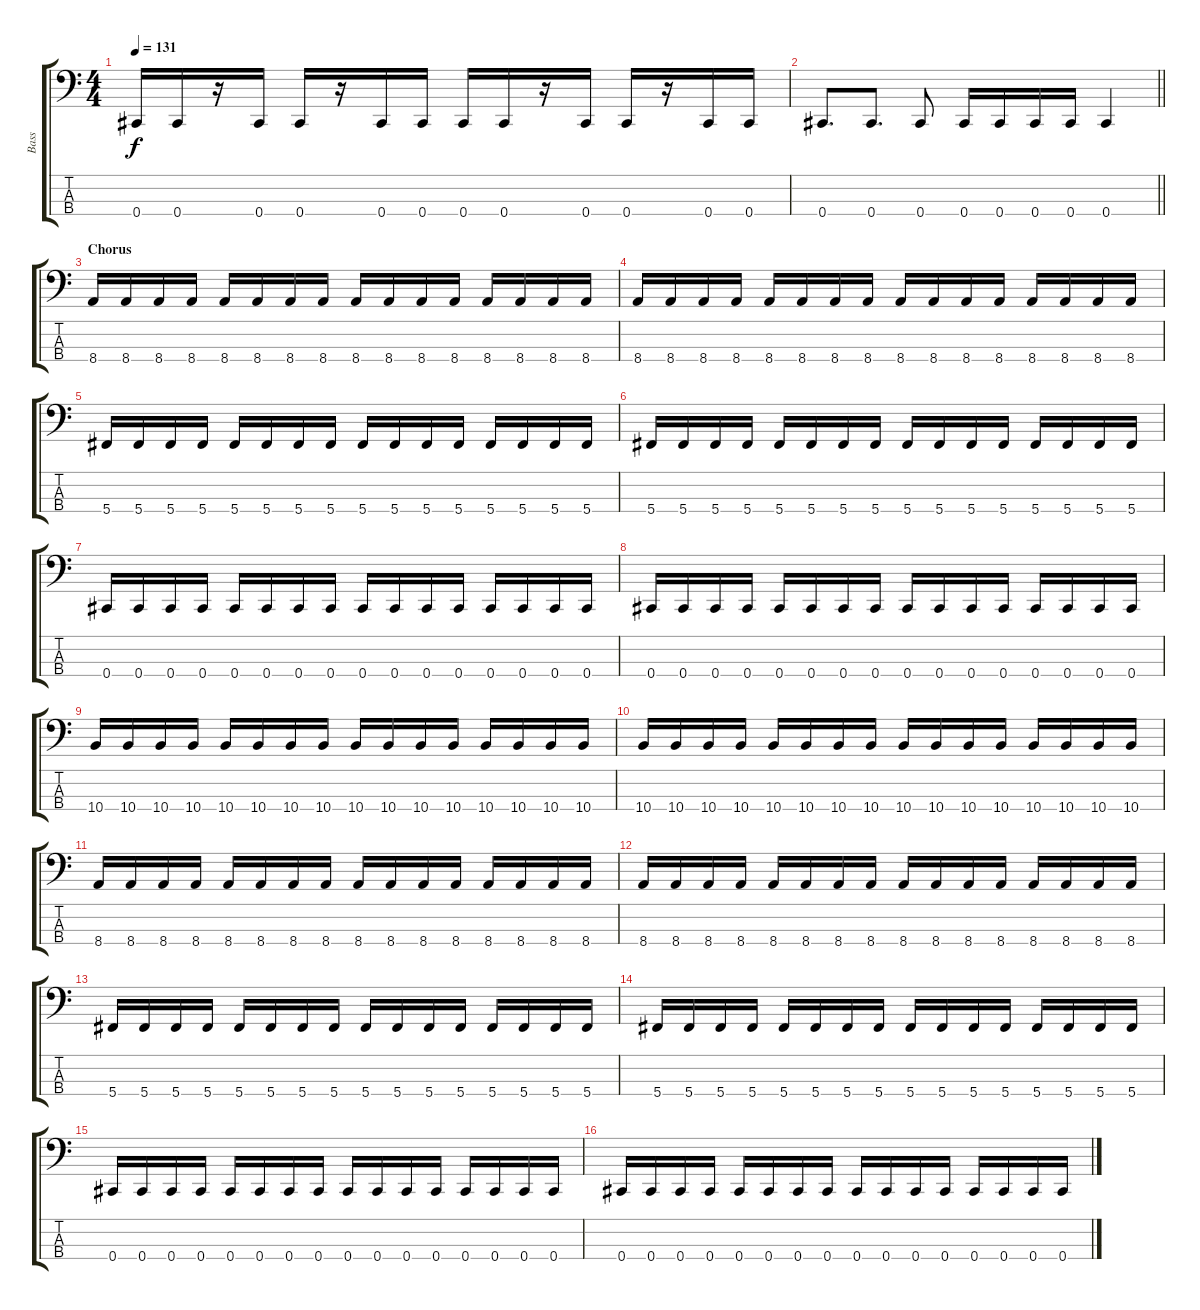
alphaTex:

\track ("Bass" "Bass") {instrument electricbasspick}
\staff {score tabs}
\tuning (Gb2 Db2 Ab1 Db1) {hide}
\ts (4 4)
\tempo 131
\clef f4
\ks c
0.4.16{dy f} 0.4.16 r.16 0.4.16 0.4.16 r.16 0.4.16 0.4.16 0.4.16 0.4.16 r.16 0.4.16 0.4.16 r.16 0.4.16 0.4.16 |
\barLineRight lightlight
0.4.8{d} 0.4.8{d} 0.4.8 0.4.16 0.4.16 0.4.16 0.4.16 0.4.4 |
\section ("" "Chorus")
8.4.16 8.4.16 8.4.16 8.4.16 8.4.16 8.4.16 8.4.16 8.4.16 8.4.16 8.4.16 8.4.16 8.4.16 8.4.16 8.4.16 8.4.16 8.4.16 |
8.4.16 8.4.16 8.4.16 8.4.16 8.4.16 8.4.16 8.4.16 8.4.16 8.4.16 8.4.16 8.4.16 8.4.16 8.4.16 8.4.16 8.4.16 8.4.16 |
5.4.16 5.4.16 5.4.16 5.4.16 5.4.16 5.4.16 5.4.16 5.4.16 5.4.16 5.4.16 5.4.16 5.4.16 5.4.16 5.4.16 5.4.16 5.4.16 |
5.4.16 5.4.16 5.4.16 5.4.16 5.4.16 5.4.16 5.4.16 5.4.16 5.4.16 5.4.16 5.4.16 5.4.16 5.4.16 5.4.16 5.4.16 5.4.16 |
0.4.16 0.4.16 0.4.16 0.4.16 0.4.16 0.4.16 0.4.16 0.4.16 0.4.16 0.4.16 0.4.16 0.4.16 0.4.16 0.4.16 0.4.16 0.4.16 |
0.4.16 0.4.16 0.4.16 0.4.16 0.4.16 0.4.16 0.4.16 0.4.16 0.4.16 0.4.16 0.4.16 0.4.16 0.4.16 0.4.16 0.4.16 0.4.16 |
10.4.16 10.4.16 10.4.16 10.4.16 10.4.16 10.4.16 10.4.16 10.4.16 10.4.16 10.4.16 10.4.16 10.4.16 10.4.16 10.4.16 10.4.16 10.4.16 |
10.4.16 10.4.16 10.4.16 10.4.16 10.4.16 10.4.16 10.4.16 10.4.16 10.4.16 10.4.16 10.4.16 10.4.16 10.4.16 10.4.16 10.4.16 10.4.16 |
8.4.16 8.4.16 8.4.16 8.4.16 8.4.16 8.4.16 8.4.16 8.4.16 8.4.16 8.4.16 8.4.16 8.4.16 8.4.16 8.4.16 8.4.16 8.4.16 |
8.4.16 8.4.16 8.4.16 8.4.16 8.4.16 8.4.16 8.4.16 8.4.16 8.4.16 8.4.16 8.4.16 8.4.16 8.4.16 8.4.16 8.4.16 8.4.16 |
5.4.16 5.4.16 5.4.16 5.4.16 5.4.16 5.4.16 5.4.16 5.4.16 5.4.16 5.4.16 5.4.16 5.4.16 5.4.16 5.4.16 5.4.16 5.4.16 |
5.4.16 5.4.16 5.4.16 5.4.16 5.4.16 5.4.16 5.4.16 5.4.16 5.4.16 5.4.16 5.4.16 5.4.16 5.4.16 5.4.16 5.4.16 5.4.16 |
0.4.16 0.4.16 0.4.16 0.4.16 0.4.16 0.4.16 0.4.16 0.4.16 0.4.16 0.4.16 0.4.16 0.4.16 0.4.16 0.4.16 0.4.16 0.4.16 |
0.4.16 0.4.16 0.4.16 0.4.16 0.4.16 0.4.16 0.4.16 0.4.16 0.4.16 0.4.16 0.4.16 0.4.16 0.4.16 0.4.16 0.4.16 0.4.16
